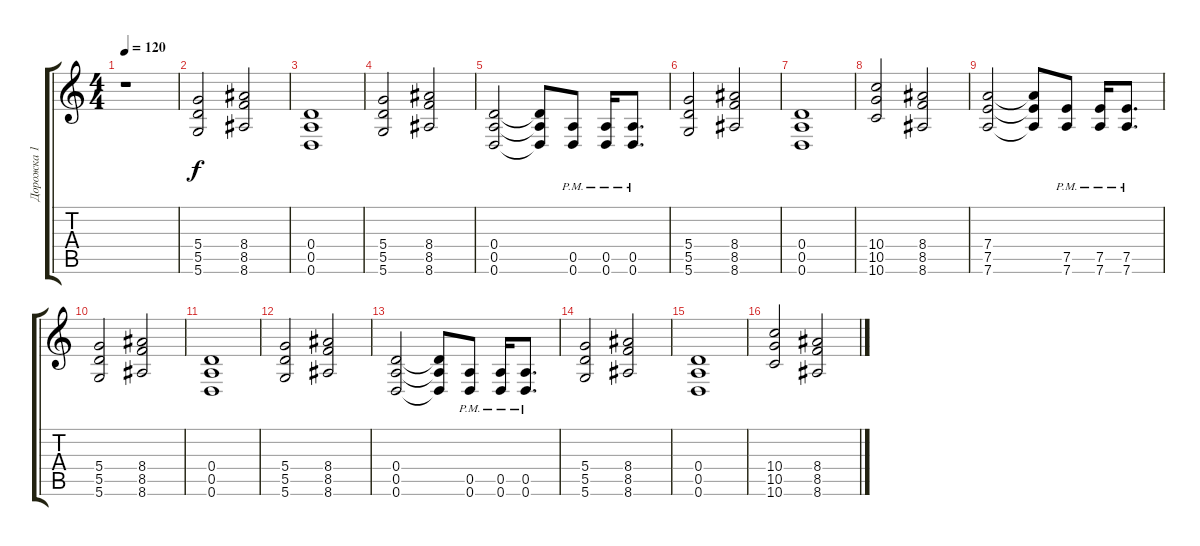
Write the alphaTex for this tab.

\track ("Дорожка 1" "Дорожка 1") {instrument overdrivenguitar}
\staff {score tabs}
\tuning (E4 B3 G3 D3 A2 D2) {hide}
\ts (4 4)
\tempo 120
\clef g2
\ks c
r.1{dy f} |
(5.4 5.5 5.6).2 (8.4 8.5 8.6).2 |
(0.4 0.5 0.6).1 |
(5.4 5.5 5.6).2 (8.4 8.5 8.6).2 |
(0.4 0.5 0.6).2 (0.4{t} 0.5{t} 0.6{t}).8 (0.5{pm} 0.6{pm}).8 (0.5{pm} 0.6{pm}).16 (0.5{pm} 0.6{pm}).8{d} |
(5.4 5.5 5.6).2 (8.4 8.5 8.6).2 |
(0.4 0.5 0.6).1 |
(10.4 10.5 10.6).2 (8.4 8.5 8.6).2 |
(7.4 7.5 7.6).2 (7.4{t} 7.5{t} 7.6{t}).8 (7.5{pm} 7.6{pm}).8 (7.5{pm} 7.6{pm}).16 (7.5{pm} 7.6{pm}).8{d} |
(5.4 5.5 5.6).2 (8.4 8.5 8.6).2 |
(0.4 0.5 0.6).1 |
(5.4 5.5 5.6).2 (8.4 8.5 8.6).2 |
(0.4 0.5 0.6).2 (0.4{t} 0.5{t} 0.6{t}).8 (0.5{pm} 0.6{pm}).8 (0.5{pm} 0.6{pm}).16 (0.5{pm} 0.6{pm}).8{d} |
(5.4 5.5 5.6).2 (8.4 8.5 8.6).2 |
(0.4 0.5 0.6).1 |
(10.4 10.5 10.6).2 (8.4 8.5 8.6).2
